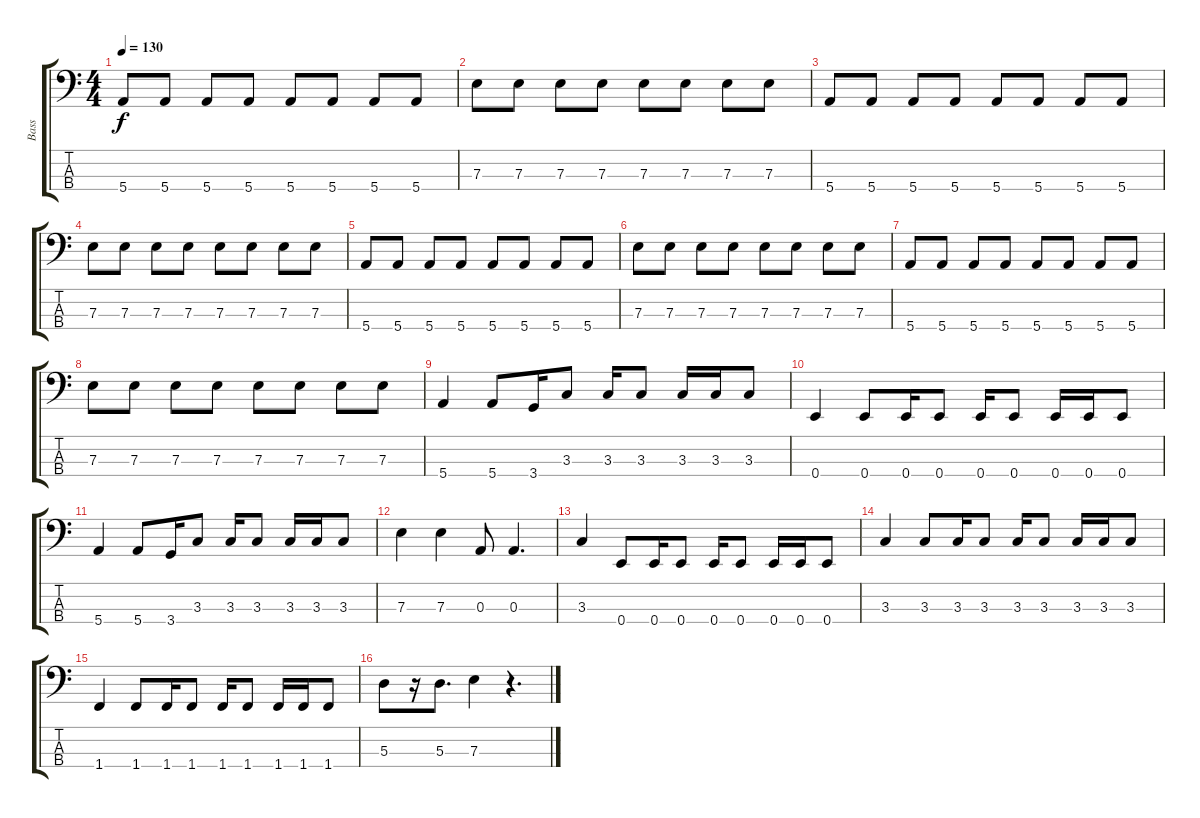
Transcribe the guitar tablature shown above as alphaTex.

\track ("Bass" "Bass") {instrument electricbasspick}
\staff {score tabs}
\tuning (G2 D2 A1 E1) {hide}
\ts (4 4)
\tempo 130
\clef f4
\ks c
5.4.8{dy f} 5.4.8 5.4.8 5.4.8 5.4.8 5.4.8 5.4.8 5.4.8 |
7.3.8 7.3.8 7.3.8 7.3.8 7.3.8 7.3.8 7.3.8 7.3.8 |
5.4.8 5.4.8 5.4.8 5.4.8 5.4.8 5.4.8 5.4.8 5.4.8 |
7.3.8 7.3.8 7.3.8 7.3.8 7.3.8 7.3.8 7.3.8 7.3.8 |
5.4.8 5.4.8 5.4.8 5.4.8 5.4.8 5.4.8 5.4.8 5.4.8 |
7.3.8 7.3.8 7.3.8 7.3.8 7.3.8 7.3.8 7.3.8 7.3.8 |
5.4.8 5.4.8 5.4.8 5.4.8 5.4.8 5.4.8 5.4.8 5.4.8 |
7.3.8 7.3.8 7.3.8 7.3.8 7.3.8 7.3.8 7.3.8 7.3.8 |
5.4.4 5.4.8 3.4.16 3.3.8 3.3.16 3.3.8 3.3.16 3.3.16 3.3.8 |
0.4.4 0.4.8 0.4.16 0.4.8 0.4.16 0.4.8 0.4.16 0.4.16 0.4.8 |
5.4.4 5.4.8 3.4.16 3.3.8 3.3.16 3.3.8 3.3.16 3.3.16 3.3.8 |
7.3.4 7.3.4 0.3.8 0.3.4{d} |
3.3.4 0.4.8 0.4.16 0.4.8 0.4.16 0.4.8 0.4.16 0.4.16 0.4.8 |
3.3.4 3.3.8 3.3.16 3.3.8 3.3.16 3.3.8 3.3.16 3.3.16 3.3.8 |
1.4.4 1.4.8 1.4.16 1.4.8 1.4.16 1.4.8 1.4.16 1.4.16 1.4.8 |
5.3.8 r.16 5.3.8{d} 7.3.4 r.4{d}
